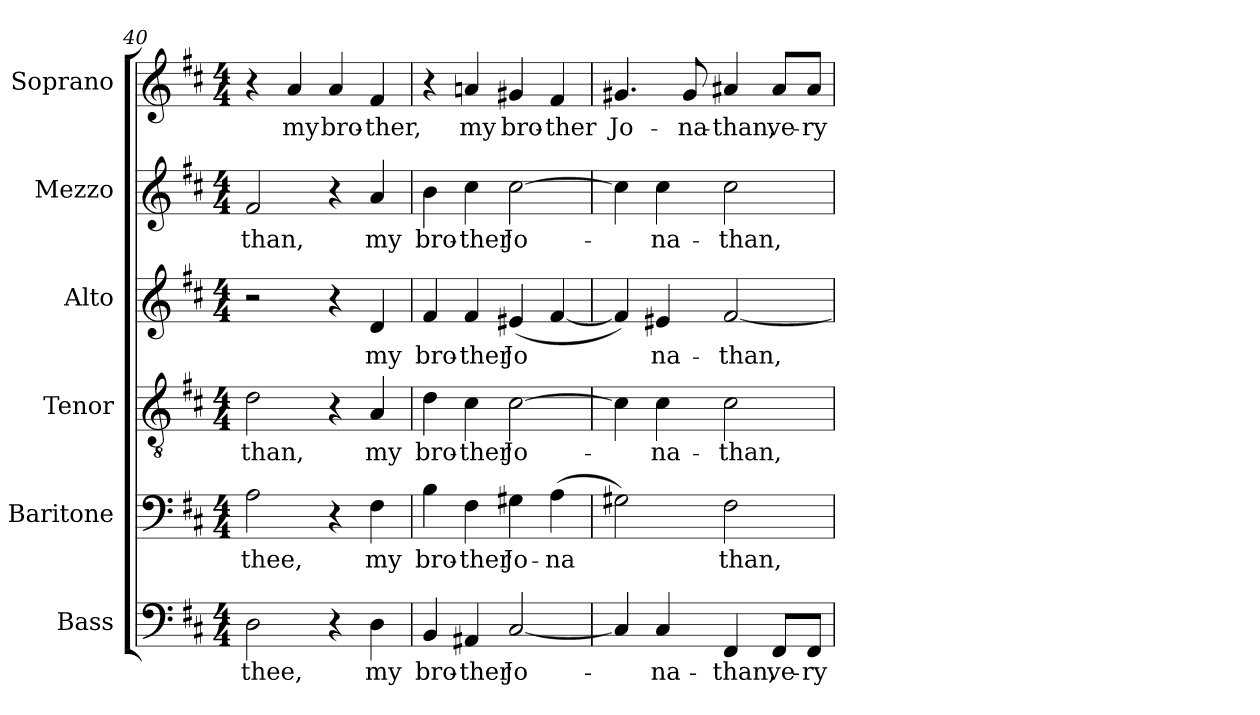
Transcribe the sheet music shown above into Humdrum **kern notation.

**kern	**text	**kern	**text	**kern	**text	**kern	**text	**kern	**text	**kern	**text
*part6	*part6	*part5	*part5	*part4	*part4	*part3	*part3	*part2	*part2	*part1	*part1
*staff6	*staff6	*staff5	*staff5	*staff4	*staff4	*staff3	*staff3	*staff2	*staff2	*staff1	*staff1
*I"Bass	*	*I"Baritone	*	*I"Tenor	*	*I"Alto	*	*I"Mezzo	*	*I"Soprano	*
*I'B	*	*I'Bar	*	*I'T.	*	*I'A	*	*I'M	*	*I'S	*
*clefF4	*	*clefF4	*	*clefGv2	*	*clefG2	*	*clefG2	*	*clefG2	*
*	*	*	*	*ITrd7c12	*	*	*	*	*	*	*
*k[f#c#]	*	*k[f#c#]	*	*k[f#c#]	*	*k[f#c#]	*	*k[f#c#]	*	*k[f#c#]	*
*D:	*	*D:	*	*D:	*	*D:	*	*D:	*	*D:	*
*M4/4	*	*M4/4	*	*M4/4	*	*M4/4	*	*M4/4	*	*M4/4	*
=40	=40	=40	=40	=40	=40	=40	=40	=40	=40	=40	=40
!	!LO:LY:b:color=#000000	!	!	!	!	!	!	!	!	!	!
!	!	!	!LO:LY:b:color=#000000	!	!	!	!	!	!	!	!
!	!	!	!	!	!LO:LY:b:color=#000000	!	!	!	!	!	!
!	!	!	!	!	!	!	!	!	!LO:LY:b:color=#000000	!	!
2Di\	thee,	2Ai\	thee,	2Di\	than,	2r	.	2f#i/	than,	4r	.
!	!	!	!	!	!	!	!	!	!	!	!LO:LY:b:color=#000000
.	.	.	.	.	.	.	.	.	.	4ai/	my
!	!	!	!	!	!	!	!	!	!	!	!LO:LY:b:color=#000000
4r	.	4r	.	4r	.	4r	.	4r	.	4ai/	bro-
!	!LO:LY:b:color=#000000	!	!	!	!	!	!	!	!	!	!
!	!	!	!LO:LY:b:color=#000000	!	!	!	!	!	!	!	!
!	!	!	!	!	!LO:LY:b:color=#000000	!	!	!	!	!	!
!	!	!	!	!	!	!	!LO:LY:b:color=#000000	!	!	!	!
!	!	!	!	!	!	!	!	!	!LO:LY:b:color=#000000	!	!
!	!	!	!	!	!	!	!	!	!	!	!LO:LY:b:color=#000000
4Di\	my	4F#i\	my	4AAi/	my	4di/	my	4ai/	my	4f#i/	ther,
!!LO:PB:g=z
=41	=41	=41	=41	=41	=41	=41	=41	=41	=41	=41	=41
!	!LO:LY:b:color=#000000	!	!	!	!	!	!	!	!	!	!
!	!	!	!LO:LY:b:color=#000000	!	!	!	!	!	!	!	!
!	!	!	!	!	!LO:LY:b:color=#000000	!	!	!	!	!	!
!	!	!	!	!	!	!	!LO:LY:b:color=#000000	!	!	!	!
!	!	!	!	!	!	!	!	!	!LO:LY:b:color=#000000	!	!
4BBi/	bro-	4Bi\	bro-	4Di\	bro-	4f#i/	bro-	4bi\	bro-	4r	.
!	!LO:LY:b:color=#000000	!	!	!	!	!	!	!	!	!	!
!	!	!	!LO:LY:b:color=#000000	!	!	!	!	!	!	!	!
!	!	!	!	!	!LO:LY:b:color=#000000	!	!	!	!	!	!
!	!	!	!	!	!	!	!LO:LY:b:color=#000000	!	!	!	!
!	!	!	!	!	!	!	!	!	!LO:LY:b:color=#000000	!	!
!	!	!	!	!	!	!	!	!	!	!	!LO:LY:b:color=#000000
4AA#Xi/	-ther	4F#i\	ther	4C#i\	-ther	4f#i/	ther	4cc#i\	ther	4ani/	my
!	!LO:LY:b:color=#000000	!	!	!	!	!	!	!	!	!	!
!	!	!	!LO:LY:b:color=#000000	!	!	!	!	!	!	!	!
!	!	!	!	!	!LO:LY:b:color=#000000	!	!	!	!	!	!
!	!	!	!	!	!	!	!LO:LY:b:color=#000000	!	!	!	!
!	!	!	!	!	!	!	!	!	!LO:LY:b:color=#000000	!	!
!	!	!	!	!	!	!	!	!	!	!	!LO:LY:b:color=#000000
[2C#i/	Jo-	4G#Xi\	Jo-	[2C#i\	Jo-	(4e#Xi/	Jo	[2cc#i\	Jo-	4g#Xi/	bro-
!	!	!	!LO:LY:b:color=#000000	!	!	!	!	!	!	!	!
!	!	!	!	!	!	!	!	!	!	!	!LO:LY:b:color=#000000
.	.	(4Ai\	na	.	.	[4f#i/	.	.	.	4f#i/	ther
=42	=42	=42	=42	=42	=42	=42	=42	=42	=42	=42	=42
!	!	!	!	!	!	!	!	!	!	!	!LO:LY:b:color=#000000
4C#i/]	.	2G#Xi\)	.	4C#i\]	.	4f#i/])	.	4cc#i\]	.	4.g#Xi/	Jo-
!	!LO:LY:b:color=#000000	!	!	!	!	!	!	!	!	!	!
!	!	!	!	!	!LO:LY:b:color=#000000	!	!	!	!	!	!
!	!	!	!	!	!	!	!LO:LY:b:color=#000000	!	!	!	!
!	!	!	!	!	!	!	!	!	!LO:LY:b:color=#000000	!	!
4C#i/	-na-	.	.	4C#i\	-na-	4e#Xi/	na-	4cc#i\	-na-	.	.
!	!	!	!	!	!	!	!	!	!	!	!LO:LY:b:color=#000000
.	.	.	.	.	.	.	.	.	.	8g#i/	-na-
!	!LO:LY:b:color=#000000	!	!	!	!	!	!	!	!	!	!
!	!	!	!LO:LY:b:color=#000000	!	!	!	!	!	!	!	!
!	!	!	!	!	!LO:LY:b:color=#000000	!	!	!	!	!	!
!	!	!	!	!	!	!	!LO:LY:b:color=#000000	!	!	!	!
!	!	!	!	!	!	!	!	!	!LO:LY:b:color=#000000	!	!
!	!	!	!	!	!	!	!	!	!	!	!LO:LY:b:color=#000000
4FF#i/	than,	2F#i\	than,	2C#i\	than,	[2f#i/	than,	2cc#i\	than,	4a#Xi/	than,
!	!LO:LY:b:color=#000000	!	!	!	!	!	!	!	!	!	!
!	!	!	!	!	!	!	!	!	!	!	!LO:LY:b:color=#000000
8FF#i/L	ve-	.	.	.	.	.	.	.	.	8a#i/L	ve-
!	!LO:LY:b:color=#000000	!	!	!	!	!	!	!	!	!	!
!	!	!	!	!	!	!	!	!	!	!	!LO:LY:b:color=#000000
8FF#i/J	ry	.	.	.	.	.	.	.	.	8a#i/J	ry
=	=	=	=	=	=	=	=	=	=	=	=
*-	*-	*-	*-	*-	*-	*-	*-	*-	*-	*-	*-
